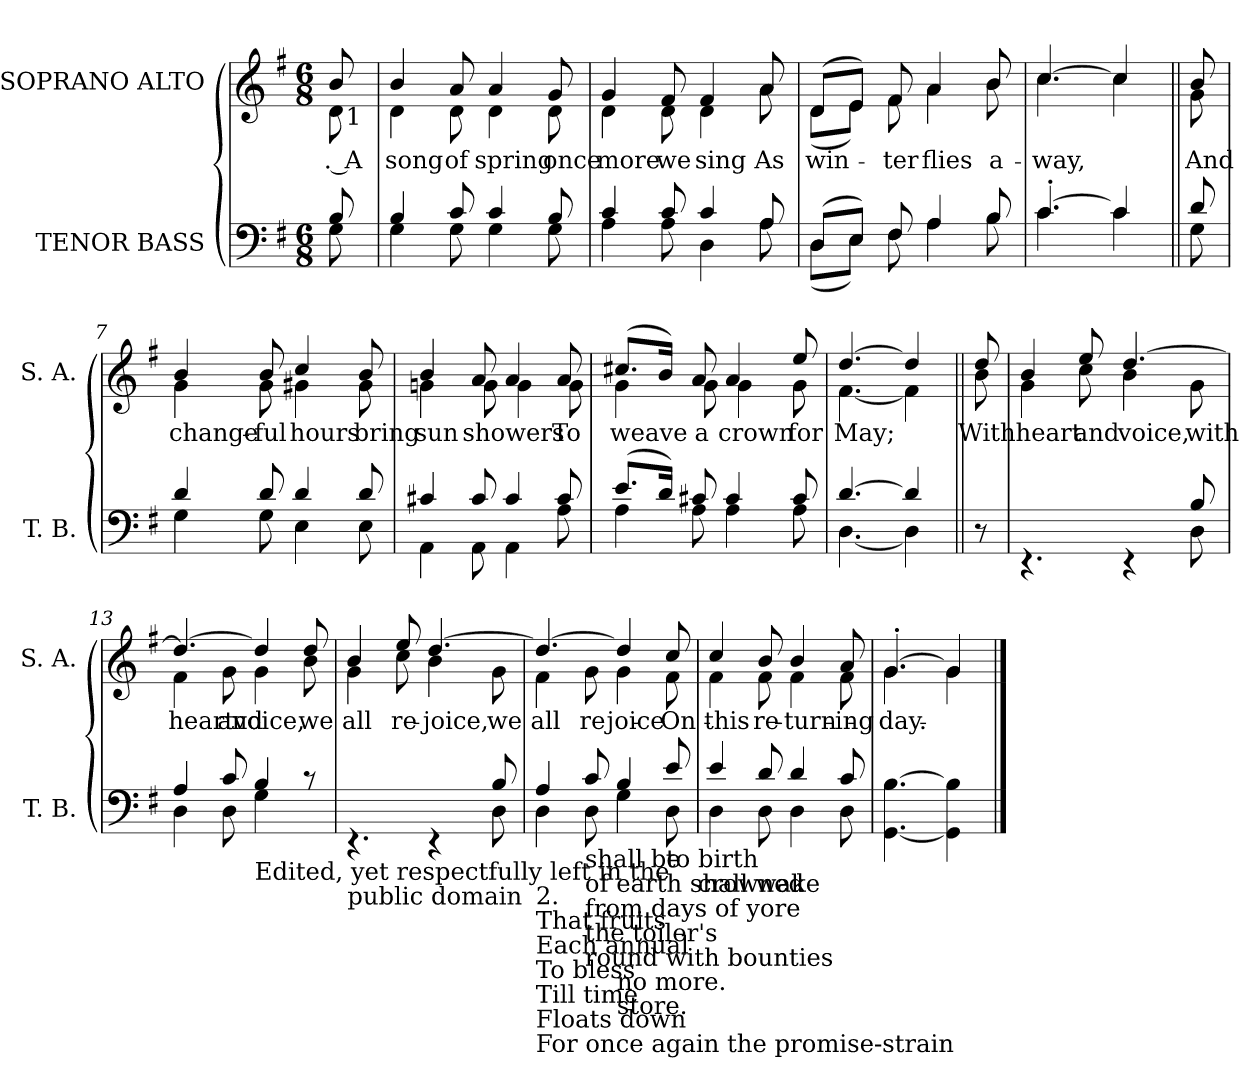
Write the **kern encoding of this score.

**kern	**kern	**text
*part2	*part1	*part1
*staff2	*staff1	*staff1
*I"TENOR BASS	*I"SOPRANO ALTO	*
*I'T. B.	*I'S. A.	*
*clefF4	*clefG2	*
*ITrd7c12	*	*
*k[f#]	*k[f#]	*
*G:	*G:	*
*M6/8	*M6/8	*
=1	=1	=1
*^	*	*
!	!	!	!LO:LY:b:rj
*	*	*^	*
*	*	*	*^	*
8BB/	8GG\	8b/	8d\	32ryy	. A
!	!	!	!	!LO:TX:b:t=1	!
.	.	.	.	16.ryy	.
=2	=2	=2	=2	=2	=2
!	!	!	!	!	!LO:LY:b
*	*	*	*v	*v	*
4BB/	4GG\	4b/	4d\	song
!	!	!	!	!LO:LY:b
8C/	8GG\	8a/	8d\	of
!	!	!	!	!LO:LY:b
4C/	4GG\	4a/	4d\	spring
!	!	!	!	!LO:LY:b
8BB/	8GG\	8g/	8d\	once
=3	=3	=3	=3	=3
!	!	!	!	!LO:LY:b
4C/	4AA\	4g/	4d\	more
!	!	!	!	!LO:LY:b
8C/	8AA\	8f#/	8d\	we
!	!	!	!	!LO:LY:b
4C/	4DD\	4f#/	4d\	sing
!	!	!	!	!LO:LY:b
8AA/	8AA\	8a/	8a\	As
=4	=4	=4	=4	=4
!	!	!	!	!LO:LY:b
(>8DD/L	(<8DD\L	(>8d/L	(<8d\L	win-
8EE/J)	8EE\J)	8e/J)	8e\J)	.
!	!	!	!	!LO:LY:b
8FF#/	8FF#\	8f#/	8f#\	-ter
!	!	!	!	!LO:LY:b
4AA/	4AA\	4a/	4a\	flies
!	!	!	!	!LO:LY:b
8BB/	8BB\	8b/	8b\	a-
!!LO:LB:g=z	!!
=5	=5	=5	=5	=5
!	!	!	!	!LO:LY:b
[>4.C'>/	4.C\	[>4.cc/	4.cc\	-way,
4C/]	4C\	4cc/]	4cc\	.
=6||	=6||	=6||	=6||	=6||
!	!	!	!	!LO:LY:b
8D/	8GG\	8b/	8g\	And
=7	=7	=7	=7	=7
!	!	!	!	!LO:LY:b
4D/	4GG\	4b/	4g\	change-
!	!	!	!	!LO:LY:b
8D/	8GG\	8b/	8g\	-ful
!	!	!	!	!LO:LY:b
4D/	4EE\	4cc/	4g#X\	hours
!	!	!	!	!LO:LY:b
8D/	8EE\	8b/	8g#\	bring
=8	=8	=8	=8	=8
!	!	!	!	!LO:LY:b
4C#X/	4AAA\	4b/	4gn\	sun
!	!	!	!	!LO:LY:b
!	!	!	!	!LO:LY:b
8C#/	8AAA\	8a/	8g\	showers
4C#/	4AAA\	4a/	4g\	.
!	!	!	!	!LO:LY:b
8C#/	8AA\	8a/	8g\	To
!!LO:LB:g=z	!!
=9	=9	=9	=9	=9
!	!	!	!	!LO:LY:b
(>8.E/L	4AA\	(>8.cc#X/L	4g\	weave
16D/Jk)	.	16b/Jk)	.	.
!	!	!	!	!LO:LY:b
8C#X/	8AA\	8a/	8g\	a
!	!	!	!	!LO:LY:b
4C#/	4AA\	4a/	4g\	crown
!	!	!	!	!LO:LY:b
8C#/	8AA\	8ee/	8g\	for
=10	=10	=10	=10	=10
!	!	!	!	!LO:LY:b
[>4.D/	[<4.DD\	[>4.dd/	[<4.f#\	May;
4D/]	4DD\]	4dd/]	4f#\]	.
=11||	=11||	=11||	=11||	=11||
!	!	!	!	!LO:LY:b
*v	*v	*	*	*
8r	8dd/	8b\	With
=12	=12	=12	=12
*^	*	*	*
!	!	!	!	!LO:LY:b
2ryy	4.rEE	4b/	4g\	heart
!	!	!	!	!LO:LY:b
.	.	8ee/	8cc\	and
!	!	!	!	!LO:LY:b
.	4rEE	[<4.dd/	4b\	voice,
8ryy	.	.	.	.
!	!	!	!	!LO:LY:b
8BB/	8DD\	.	8g\	with
!!LO:LB:g=z	!!
=13	=13	=13	=13	=13
!	!	!	!	!LO:LY:b
4AA/	4DD\	4.dd/_	4f#\	heart
!	!	!	!	!LO:LY:b
8C/	8DD\	.	8g\	and
!LO:TX:b:t=Edited, yet respectfully left in the	!	!	!	!
!	!	!	!	!LO:LY:b
4BB/	4GG\	4dd/]	4g\	voice,
!	!	!	!	!LO:LY:b
8rc	8ryy	8dd/	8b\	we
=14	=14	=14	=14	=14
!LO:TX:b:t=public domain	!	!	!	!
!	!	!	!	!LO:LY:b
2ryy	4.rEE	4b/	4g\	all
!	!	!	!	!LO:LY:b
.	.	8ee/	8cc\	re-
!	!	!	!	!LO:LY:b
.	4rEE	[>4.dd/	4b\	-joice,
8ryy	.	.	.	.
!	!	!	!	!LO:LY:b
8BB/	8DD\	.	8g\	we
!!LO:PB:g=z	!!
=15	=15	=15	=15	=15
!LO:TX:b:t=2.	!	!	!	!
!LO:TX:b:t=That fruits	!	!	!	!
!LO:TX:b:t=Each annual	!	!	!	!
!LO:TX:b:t=To bless	!	!	!	!
!LO:TX:b:t=Till time	!	!	!	!
!LO:TX:b:t=Floats down	!	!	!	!
!LO:TX:b:t=For once again the promise-strain	!	!	!	!
!	!	!	!	!LO:LY:b
4AA/	4DD\	4.dd/_	4f#\	all
!LO:TX:b:t=shall be	!	!	!	!
!LO:TX:b:t=of earth shall wake	!	!	!	!
!LO:TX:b:t=from days of yore	!	!	!	!
!LO:TX:b:t=the toiler's	!	!	!	!
!LO:TX:b:t=round with bounties	!	!	!	!
!	!	!	!	!LO:LY:b
8C/	8DD\	.	8g\	re-
!LO:TX:b:t=no more.	!	!	!	!
!LO:TX:b:t=store.	!	!	!	!
!	!	!	!	!LO:LY:b
4BB/	4GG\	4dd/]	4g\	joice
!LO:TX:b:t=to birth	!	!	!	!
!	!	!	!	!LO:LY:b
8E/	8DD\	8cc/	8f#\	On
!	!LO:TX:b:t=crowned	!	!	!
=16	=16	=16	=16	=16
!	!	!	!	!LO:LY:b
4E/	4DD\	4cc/	4f#\	-this
!	!	!	!	!LO:LY:b
8D/	8DD\	8b/	8f#\	re-
!	!	!	!	!LO:LY:b
4D/	4DD\	4b/	4f#\	-turn-
!	!	!	!	!LO:LY:b
8C/	8DD\	8a/	8f#\	-ing
=17	=17	=17	=17	=17
!	!	!	!	!LO:LY:b
*v	*v	*	*	*
[<4.GGG\ [>4.BB\	[>4.g'>/	4.g\	day.
4GGG\] 4BB\]	4g/]	4g\	.
*	*v	*v	*
==	==	==
*-	*-	*-
